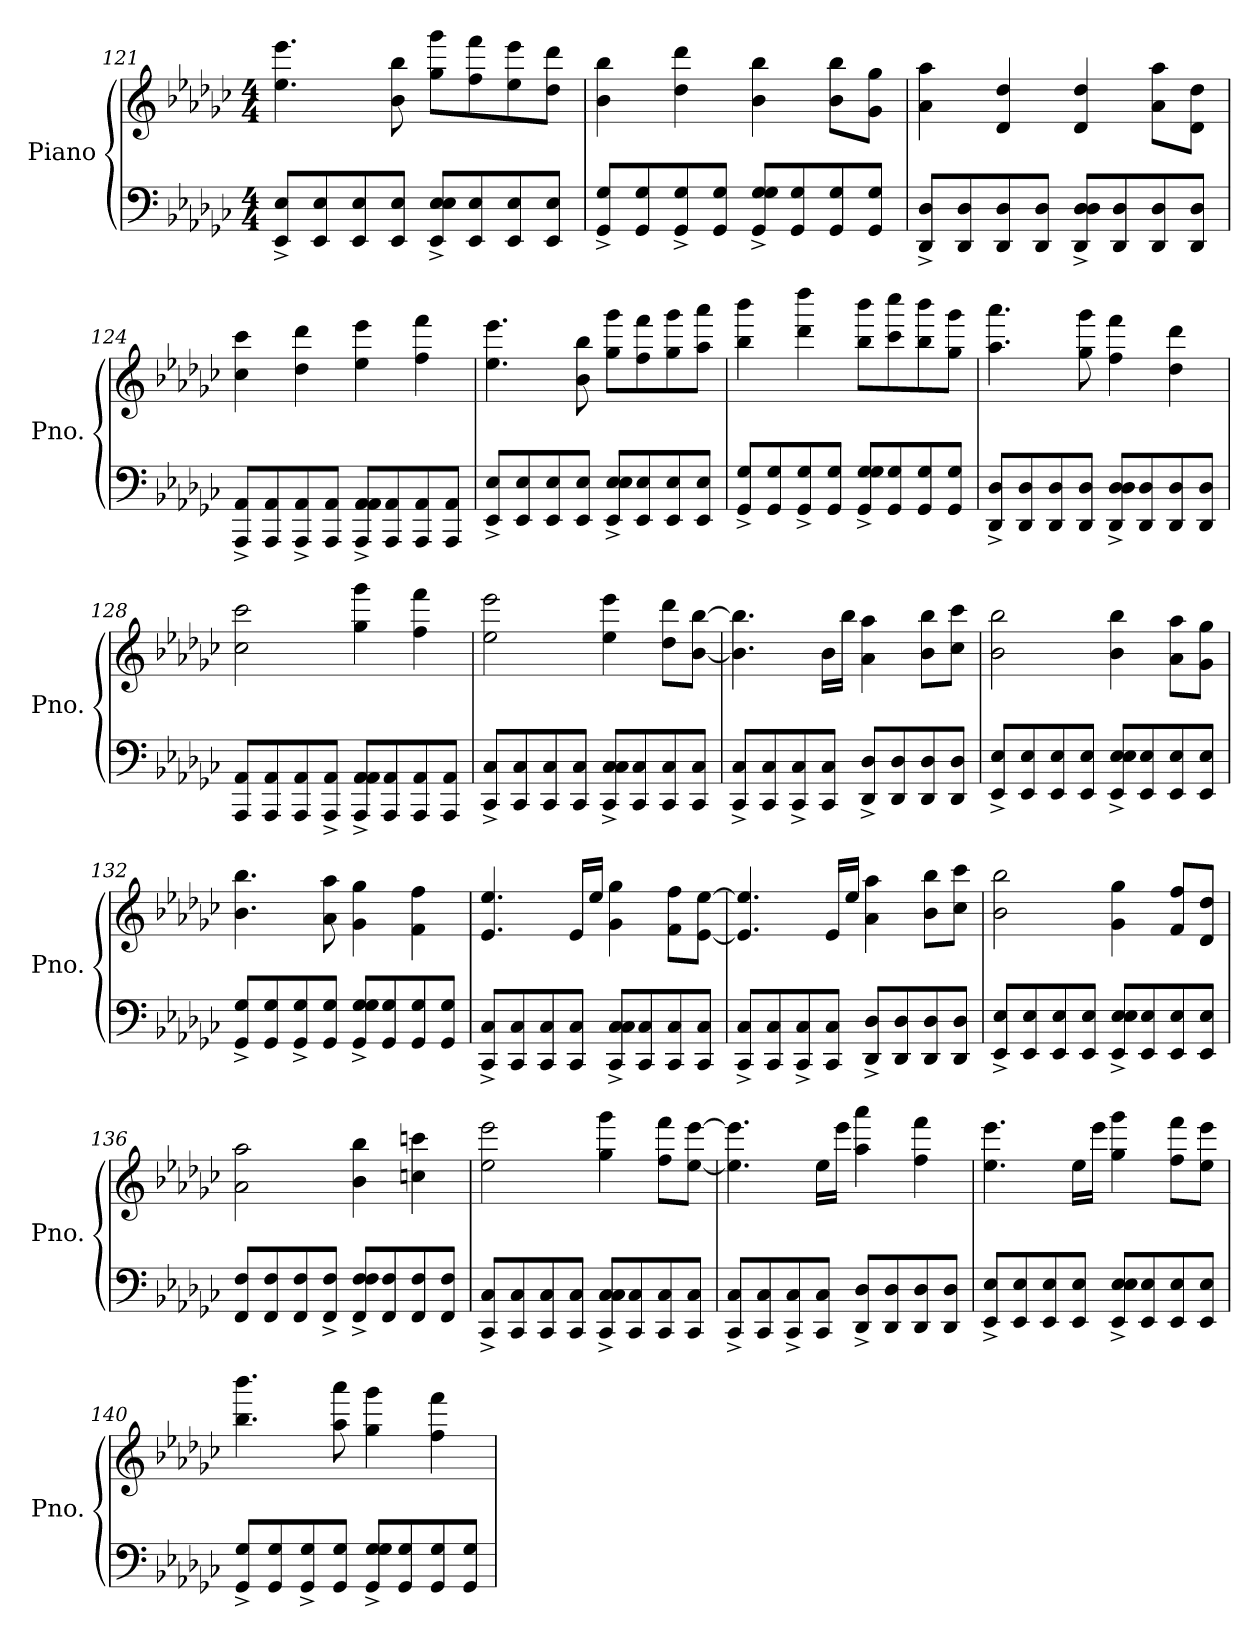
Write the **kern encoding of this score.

**kern	**kern
*part1	*part1
*staff2	*staff1
*I"Piano	*
*I'Pno.	*
!!LO:LB:g=z
*clefF4	*clefG2
*k[b-e-a-d-g-c-]	*k[b-e-a-d-g-c-]
*M4/4	*M4/4
=121	=121
8EE-/^ 8E-/^L	4.ee-\ 4.eee-\
8EE-/ 8E-/	.
8EE-/ 8E-/	.
8EE-/ 8E-/J	8b-\ 8bb-\
8EE-/^ 8E-/^ 8E-/^L	8gg-\ 8ggg-\L
8EE-/ 8E-/	8ff\ 8fff\
8EE-/ 8E-/	8ee-\ 8eee-\
8EE-/ 8E-/J	8dd-\ 8ddd-\J
=122	=122
8GG-/^ 8G-/^L	4b-\ 4bb-\
8GG-/ 8G-/	.
8GG-/^ 8G-/^	4dd-\ 4ddd-\
8GG-/ 8G-/J	.
8GG-/^ 8G-/^ 8G-/^L	4b-\ 4bb-\
8GG-/ 8G-/	.
8GG-/ 8G-/	8b-\ 8bb-\L
8GG-/ 8G-/J	8g-\ 8gg-\J
=123	=123
8DD-/^ 8D-/^L	4a-\ 4aa-\
8DD-/ 8D-/	.
8DD-/ 8D-/	4d-/ 4dd-/
8DD-/ 8D-/J	.
8DD-/^ 8D-/^ 8D-/^L	4d-/ 4dd-/
8DD-/ 8D-/	.
8DD-/ 8D-/	8a-\ 8aa-\L
8DD-/ 8D-/J	8d-\ 8dd-\J
!!LO:LB:g=z
=124	=124
8AAA-/^ 8AA-/^L	4cc-\ 4ccc-\
8AAA-/ 8AA-/	.
8AAA-/^ 8AA-/^	4dd-\ 4ddd-\
8AAA-/ 8AA-/J	.
8AAA-/^ 8AA-/^ 8AA-/^L	4ee-\ 4eee-\
8AAA-/ 8AA-/	.
8AAA-/ 8AA-/	4ff\ 4fff\
8AAA-/ 8AA-/J	.
=125	=125
8EE-/^ 8E-/^L	4.ee-\ 4.eee-\
8EE-/ 8E-/	.
8EE-/ 8E-/	.
8EE-/ 8E-/J	8b-\ 8bb-\
8EE-/^ 8E-/^ 8E-/^L	8gg-\ 8ggg-\L
8EE-/ 8E-/	8ff\ 8fff\
8EE-/ 8E-/	8gg-\ 8ggg-\
8EE-/ 8E-/J	8aa-\ 8aaa-\J
=126	=126
8GG-/^ 8G-/^L	4bb-\ 4bbb-\
8GG-/ 8G-/	.
8GG-/^ 8G-/^	4ddd-\ 4dddd-\
8GG-/ 8G-/J	.
8GG-/^ 8G-/^ 8G-/^L	8bb-\ 8bbb-\L
8GG-/ 8G-/	8ccc-\ 8cccc-\
8GG-/ 8G-/	8bb-\ 8bbb-\
8GG-/ 8G-/J	8gg-\ 8ggg-\J
!!LO:LB:g=z
=127	=127
8DD-/^ 8D-/^L	4.aa-\ 4.aaa-\
8DD-/ 8D-/	.
8DD-/ 8D-/	.
8DD-/ 8D-/J	8gg-\ 8ggg-\
8DD-/^ 8D-/^ 8D-/^L	4ff\ 4fff\
8DD-/ 8D-/	.
8DD-/ 8D-/	4dd-\ 4ddd-\
8DD-/ 8D-/J	.
=128	=128
8AAA-/ 8AA-/L	2cc-\ 2ccc-\
8AAA-/ 8AA-/	.
8AAA-/ 8AA-/	.
8AAA-/^ 8AA-/^J	.
8AAA-/^ 8AA-/^ 8AA-/^L	4gg-\ 4ggg-\
8AAA-/ 8AA-/	.
8AAA-/ 8AA-/	4ff\ 4fff\
8AAA-/ 8AA-/J	.
=129	=129
8CC-/^ 8C-/^L	2ee-\ 2eee-\
8CC-/ 8C-/	.
8CC-/ 8C-/	.
8CC-/ 8C-/J	.
8CC-/^ 8C-/^ 8C-/^L	4ee-\ 4eee-\
8CC-/ 8C-/	.
8CC-/ 8C-/	8dd-\ 8ddd-\L
8CC-/ 8C-/J	[8b-\ [8bb-\J
!!LO:PB:g=z
=130	=130
8CC-/^ 8C-/^L	4.b-\] 4.bb-\]
8CC-/ 8C-/	.
8CC-/^ 8C-/^	.
8CC-/ 8C-/J	16b-\LL
.	16bb-\JJ
8DD-/^ 8D-/^L	4a-\ 4aa-\
8DD-/ 8D-/	.
8DD-/ 8D-/	8b-\ 8bb-\L
8DD-/ 8D-/J	8cc-\ 8ccc-\J
=131	=131
8EE-/^ 8E-/^L	2b-\ 2bb-\
8EE-/ 8E-/	.
8EE-/ 8E-/	.
8EE-/ 8E-/J	.
8EE-/^ 8E-/^ 8E-/^L	4b-\ 4bb-\
8EE-/ 8E-/	.
8EE-/ 8E-/	8a-\ 8aa-\L
8EE-/ 8E-/J	8g-\ 8gg-\J
=132	=132
8GG-/^ 8G-/^L	4.b-\ 4.bb-\
8GG-/ 8G-/	.
8GG-/^ 8G-/^	.
8GG-/ 8G-/J	8a-\ 8aa-\
8GG-/^ 8G-/^ 8G-/^L	4g-\ 4gg-\
8GG-/ 8G-/	.
8GG-/ 8G-/	4f\ 4ff\
8GG-/ 8G-/J	.
!!LO:LB:g=z
=133	=133
8CC-/^ 8C-/^L	4.e-/ 4.ee-/
8CC-/ 8C-/	.
8CC-/ 8C-/	.
8CC-/ 8C-/J	16e-/LL
.	16ee-/JJ
8CC-/^ 8C-/^ 8C-/^L	4g-\ 4gg-\
8CC-/ 8C-/	.
8CC-/ 8C-/	8f\ 8ff\L
8CC-/ 8C-/J	[8e-\ [8ee-\J
=134	=134
8CC-/^ 8C-/^L	4.e-/] 4.ee-/]
8CC-/ 8C-/	.
8CC-/^ 8C-/^	.
8CC-/ 8C-/J	16e-/LL
.	16ee-/JJ
8DD-/^ 8D-/^L	4a-\ 4aa-\
8DD-/ 8D-/	.
8DD-/ 8D-/	8b-\ 8bb-\L
8DD-/ 8D-/J	8cc-\ 8ccc-\J
=135	=135
8EE-/^ 8E-/^L	2b-\ 2bb-\
8EE-/ 8E-/	.
8EE-/ 8E-/	.
8EE-/ 8E-/J	.
8EE-/^ 8E-/^ 8E-/^L	4g-\ 4gg-\
8EE-/ 8E-/	.
8EE-/ 8E-/	8f/ 8ff/L
8EE-/ 8E-/J	8d-/ 8dd-/J
!!LO:LB:g=z
=136	=136
8FF/ 8F/L	2a-\ 2aa-\
8FF/ 8F/	.
8FF/ 8F/	.
8FF/^ 8F/^J	.
8FF/^ 8F/^ 8F/^L	4b-\ 4bb-\
8FF/ 8F/	.
8FF/ 8F/	4ccn\ 4cccn\
8FF/ 8F/J	.
=137	=137
8CC-/^ 8C-/^L	2ee-\ 2eee-\
8CC-/ 8C-/	.
8CC-/ 8C-/	.
8CC-/ 8C-/J	.
8CC-/^ 8C-/^ 8C-/^L	4gg-\ 4ggg-\
8CC-/ 8C-/	.
8CC-/ 8C-/	8ff\ 8fff\L
8CC-/ 8C-/J	[8ee-\ [8eee-\J
=138	=138
8CC-/^ 8C-/^L	4.ee-\] 4.eee-\]
8CC-/ 8C-/	.
8CC-/^ 8C-/^	.
8CC-/ 8C-/J	16ee-\LL
.	16eee-\JJ
8DD-/^ 8D-/^L	4aa-\ 4aaa-\
8DD-/ 8D-/	.
8DD-/ 8D-/	4ff\ 4fff\
8DD-/ 8D-/J	.
!!LO:LB:g=z
=139	=139
8EE-/^ 8E-/^L	4.ee-\ 4.eee-\
8EE-/ 8E-/	.
8EE-/ 8E-/	.
8EE-/ 8E-/J	16ee-\LL
.	16eee-\JJ
8EE-/^ 8E-/^ 8E-/^L	4gg-\ 4ggg-\
8EE-/ 8E-/	.
8EE-/ 8E-/	8ff\ 8fff\L
8EE-/ 8E-/J	8ee-\ 8eee-\J
=140	=140
8GG-/^ 8G-/^L	4.bb-\ 4.bbb-\
8GG-/ 8G-/	.
8GG-/^ 8G-/^	.
8GG-/ 8G-/J	8aa-\ 8aaa-\
8GG-/^ 8G-/^ 8G-/^L	4gg-\ 4ggg-\
8GG-/ 8G-/	.
8GG-/ 8G-/	4ff\ 4fff\
8GG-/ 8G-/J	.
=	=
*-	*-
